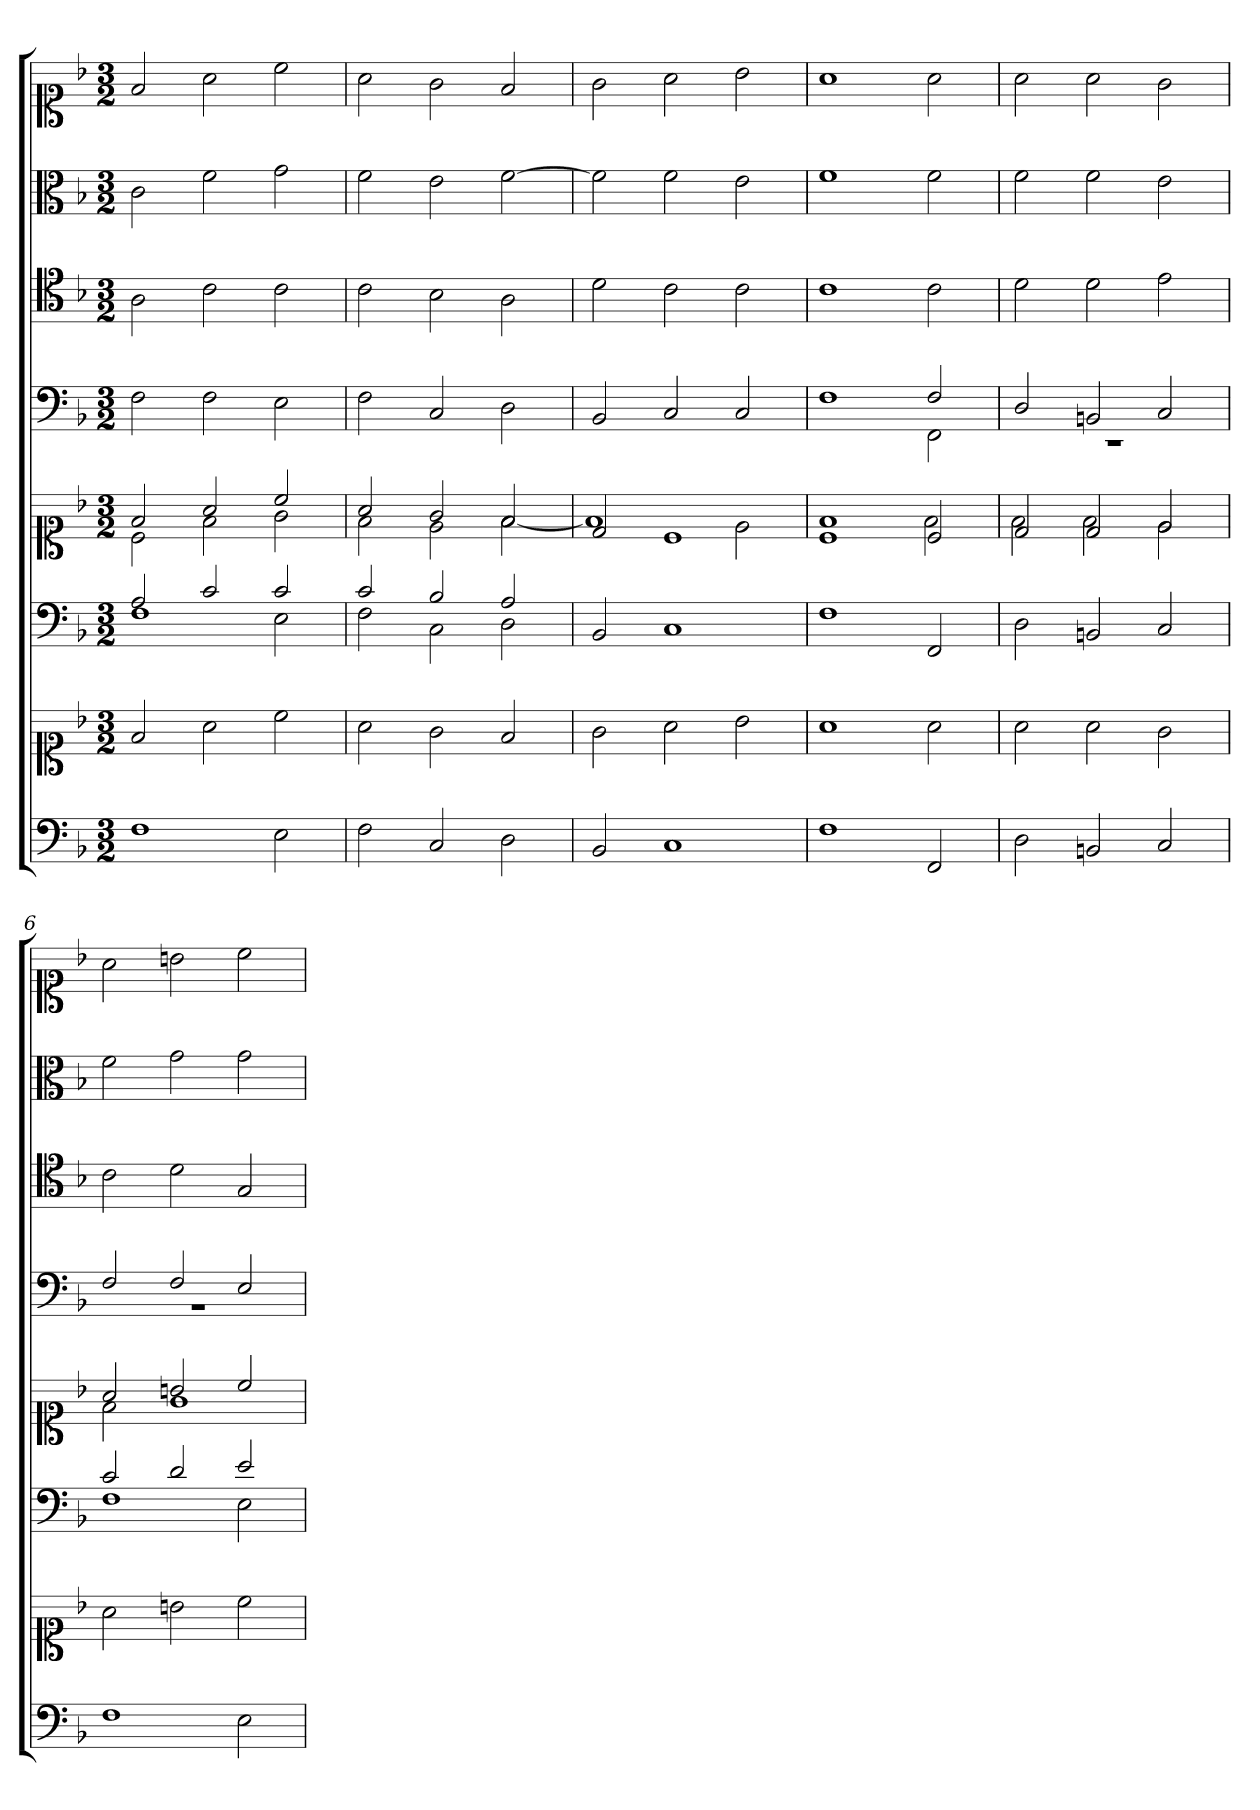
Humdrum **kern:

**kern	**kern	**kern	**kern	**kern	**kern	**kern	**kern
*part6	*part6	*part5	*part5	*part4	*part3	*part2	*part1
*staff8	*staff7	*staff6	*staff5	*staff4	*staff3	*staff2	*staff1
*clefF4	*clefC1	*clefF4	*clefC1	*clefF4	*clefC4	*clefC3	*clefC1
*k[b-]	*k[b-]	*k[b-]	*k[b-]	*k[b-]	*k[b-]	*k[b-]	*k[b-]
*F:	*F:	*F:	*F:	*F:	*F:	*F:	*F:
*M3/2	*M3/2	*M3/2	*M3/2	*M3/2	*M3/2	*M3/2	*M3/2
=1	=1	=1	=1	=1	=1	=1	=1
*	*	*^	*^	*	*	*	*
1F	2f	2A	1F	2f	2c	2F	2A	2c	2f
.	2a	2c	.	2a	2f	2F	2c	2f	2a
2E	2cc	2c	2E	2cc	2g	2E	2c	2g	2cc
=2	=2	=2	=2	=2	=2	=2	=2	=2	=2
2F	2a	2c	2F	2a	2f	2F	2c	2f	2a
2C	2g	2B-	2C	2g	2e	2C	2B-	2e	2g
2D	2f	2A	2D	2f	[2f	2D	2A	[2f	2f
*	*	*v	*v	*	*	*	*	*	*
=3	=3	=3	=3	=3	=3	=3	=3	=3
2BB-	2g	2BB-	2d	1f]	2BB-	2d	2f]	2g
1C	2a	1C	1c	.	2C	2c	2f	2a
.	2b-	.	.	2e	2C	2c	2e	2b-
=4	=4	=4	=4	=4	=4	=4	=4	=4
*	*	*	*	*	*^	*	*	*
1F	1a	1F	1c	1f	1F	1ryy	1c	1f	1a
2FF	2a	2FF	2c	2f	2F	2FF	2c	2f	2a
=5	=5	=5	=5	=5	=5	=5	=5	=5	=5
2D	2a	2D	2d	2f	2D	1.r	2d	2f	2a
2BBn	2a	2BBn	2d	2f	2BBn	.	2d	2f	2a
2C	2g	2C	2e	2e	2C	.	2e	2e	2g
=6	=6	=6	=6	=6	=6	=6	=6	=6	=6
*	*	*^	*	*	*	*	*	*	*
1F	2a	2c	1F	2a	2f	2F	1.r	2c	2f	2a
.	2bn	2d	.	2bn	1g	2F	.	2d	2g	2bn
2E	2cc	2e	2E	2cc	.	2E	.	2G	2g	2cc
*	*	*v	*v	*	*	*v	*v	*	*	*
*	*	*	*v	*v	*	*	*	*
=	=	=	=	=	=	=	=
*-	*-	*-	*-	*-	*-	*-	*-
